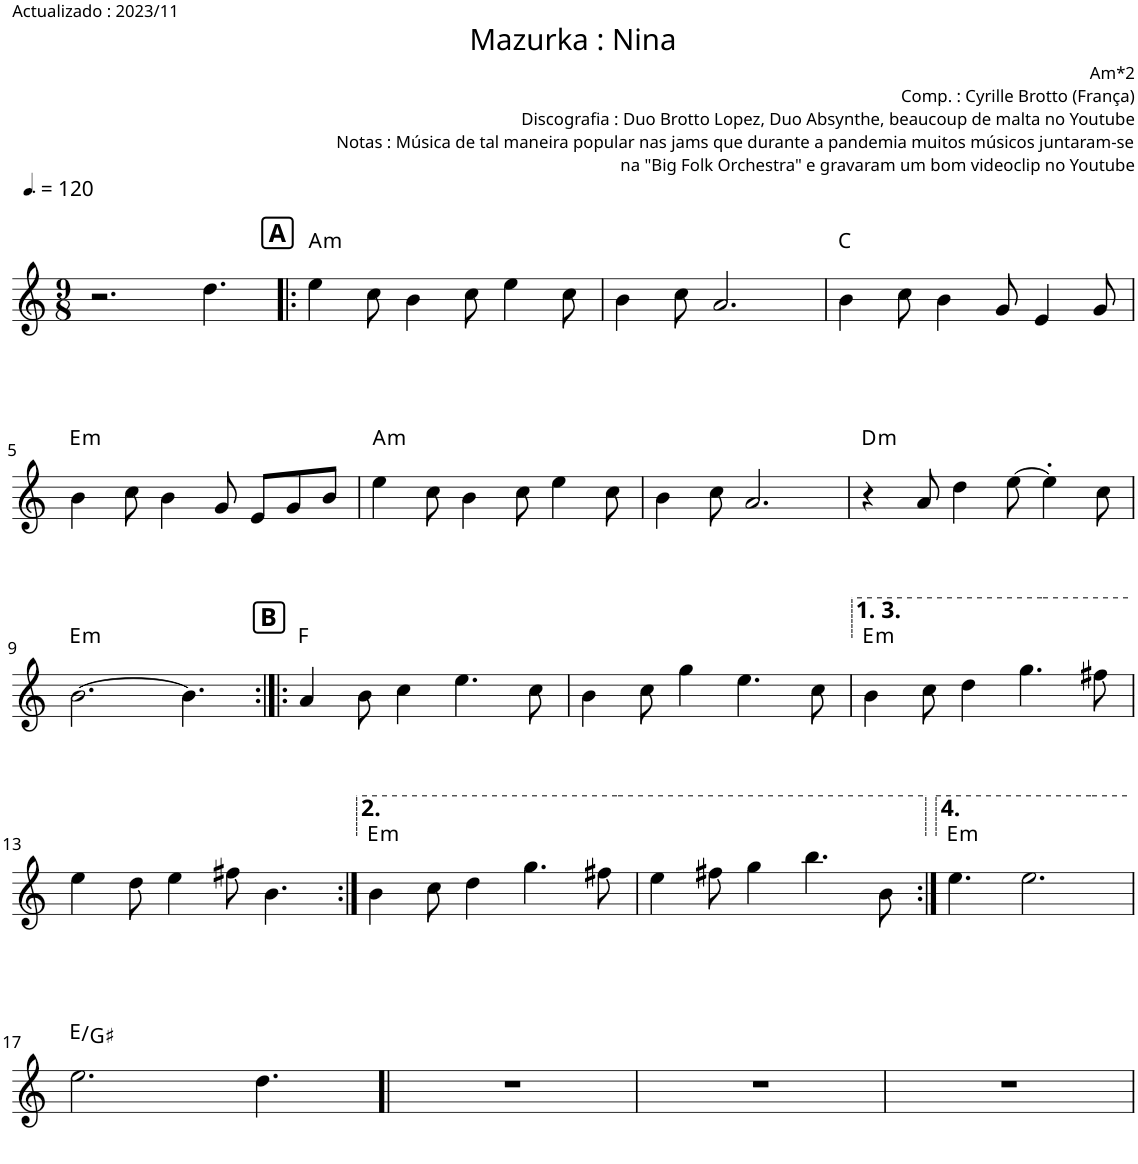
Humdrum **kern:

**kern	**harte
*part1	*part1
*staff1	*
*I"Piano	*
*I'Pno.	*
*clefG2	*
*k[]	*
*M9/8	*
*MM180	*
=1	=1
2.r	.
4.dd\	.
!!LO:REH:place=s1:a:B:cj:fs=12:t=A
=2!|:	=2!|:
!	!LO:H:kt=m
4ee\	A:min
8cc\	.
4b\	.
8cc\	.
4ee\	.
8cc\	.
=3	=3
4b\	.
8cc\	.
2.a/	.
=4	=4
4b\	C:maj
8cc\	.
4b\	.
8g/	.
4e/	.
8g/	.
!!LO:LB:g=z
=5	=5
!	!LO:H:kt=m
4b\	E:min
8cc\	.
4b\	.
8g/	.
8e/L	.
8g/	.
8b/J	.
=6	=6
!	!LO:H:kt=m
4ee\	A:min
8cc\	.
4b\	.
8cc\	.
4ee\	.
8cc\	.
=7	=7
4b\	.
8cc\	.
2.a/	.
=8	=8
!	!LO:H:kt=m
4r	D:min
8a/	.
4dd\	.
[8ee\	.
4ee'\]	.
8cc\	.
!!LO:LB:g=z
=9	=9
!	!LO:H:kt=m
[2.b\	E:min
4.b\]	.
!!LO:REH:place=s1:a:B:cj:fs=12:t=B
=10:|!|:	=10:|!|:
4a/	F:maj
8b\	.
4cc\	.
4.ee\	.
8cc\	.
=11	=11
4b\	.
8cc\	.
4gg\	.
4.ee\	.
8cc\	.
=12	=12
!	!LO:H:kt=m
4b\	E:min
8cc\	.
4dd\	.
4.gg\	.
8ff#X\	.
!!LO:LB:g=z
=13	=13
4ee\	.
8dd\	.
4ee\	.
8ff#X\	.
4.b\	.
=14:|!	=14:|!
!	!LO:H:kt=m
4b\	E:min
8cc\	.
4dd\	.
4.gg\	.
8ff#X\	.
=15	=15
4ee\	.
8ff#X\	.
4gg\	.
4.bb\	.
8b\	.
=16:|!	=16:|!
!	!LO:H:kt=m
4.ee\	E:min
2.ee\	.
!!LO:LB:g=z
=17	=17
2.ee\	E:maj/3
4.dd\	.
=18!|	=18!|
8%9r	.
=19	=19
8%9r	.
=20	=20
8%9r	.
=	=
*-	*-
